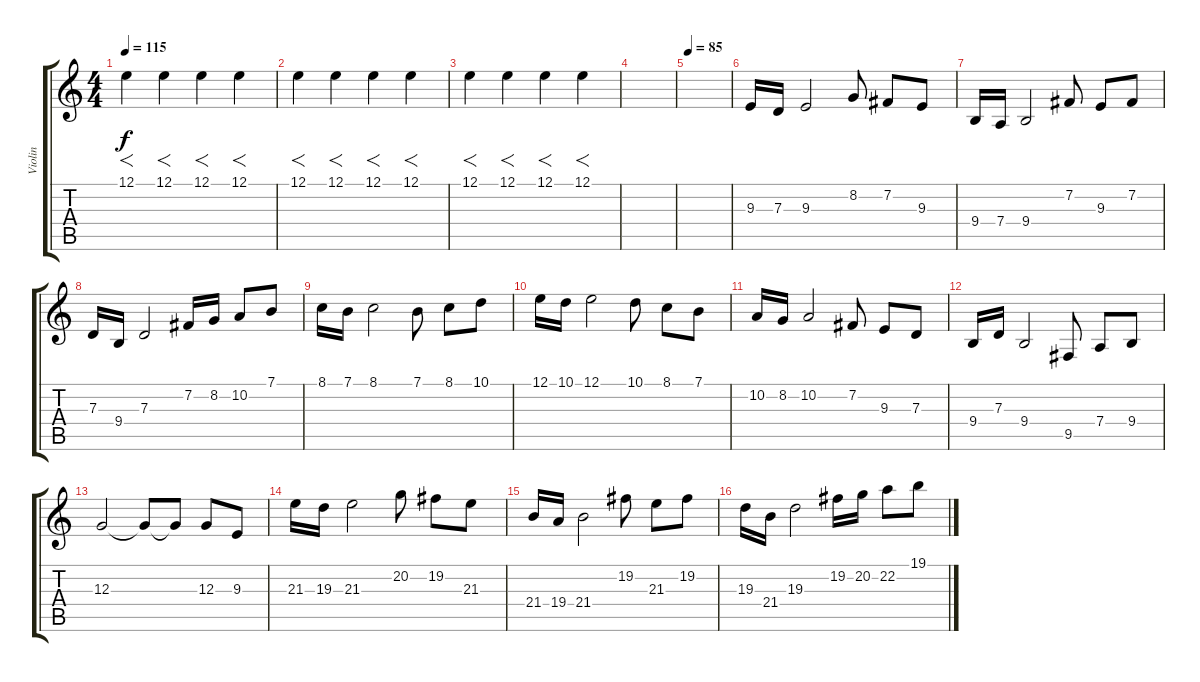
\track ("Violin" "Violin") {instrument violin}
\staff {score tabs}
\tuning (E4 B3 G3 D3 A2 E2) {hide}
\ts (4 4)
\tempo 115
\clef g2
\ks c
12.1.4{f dy f} 12.1.4{f} 12.1.4{f} 12.1.4{f} |
12.1.4{f} 12.1.4{f} 12.1.4{f} 12.1.4{f} |
12.1.4{f} 12.1.4{f} 12.1.4{f} 12.1.4{f} |
|
\tempo 85
|
9.3.16{volume 14 instrument violin} 7.3.16 9.3.2 8.2.8 7.2.8 9.3.8 |
9.4.16 7.4.16 9.4.2 7.2.8 9.3.8 7.2.8 |
7.3.16 9.4.16 7.3.2 7.2.16 8.2.16 10.2.8 7.1.8 |
8.1.16 7.1.16 8.1.2 7.1.8 8.1.8 10.1.8 |
12.1.16 10.1.16 12.1.2 10.1.8 8.1.8 7.1.8 |
10.2.16 8.2.16 10.2.2 7.2.8 9.3.8 7.3.8 |
9.4.16 7.3.16 9.4.2 9.5.8 7.4.8 9.4.8 |
12.3.2 12.3{t}.8 12.3{t}.8 12.3.8 9.3.8 |
21.3.16{volume 13 instrument violin} 19.3.16 21.3.2 20.2.8 19.2.8 21.3.8 |
21.4.16 19.4.16 21.4.2 19.2.8 21.3.8 19.2.8 |
19.3.16 21.4.16 19.3.2 19.2.16 20.2.16 22.2.8 19.1.8
